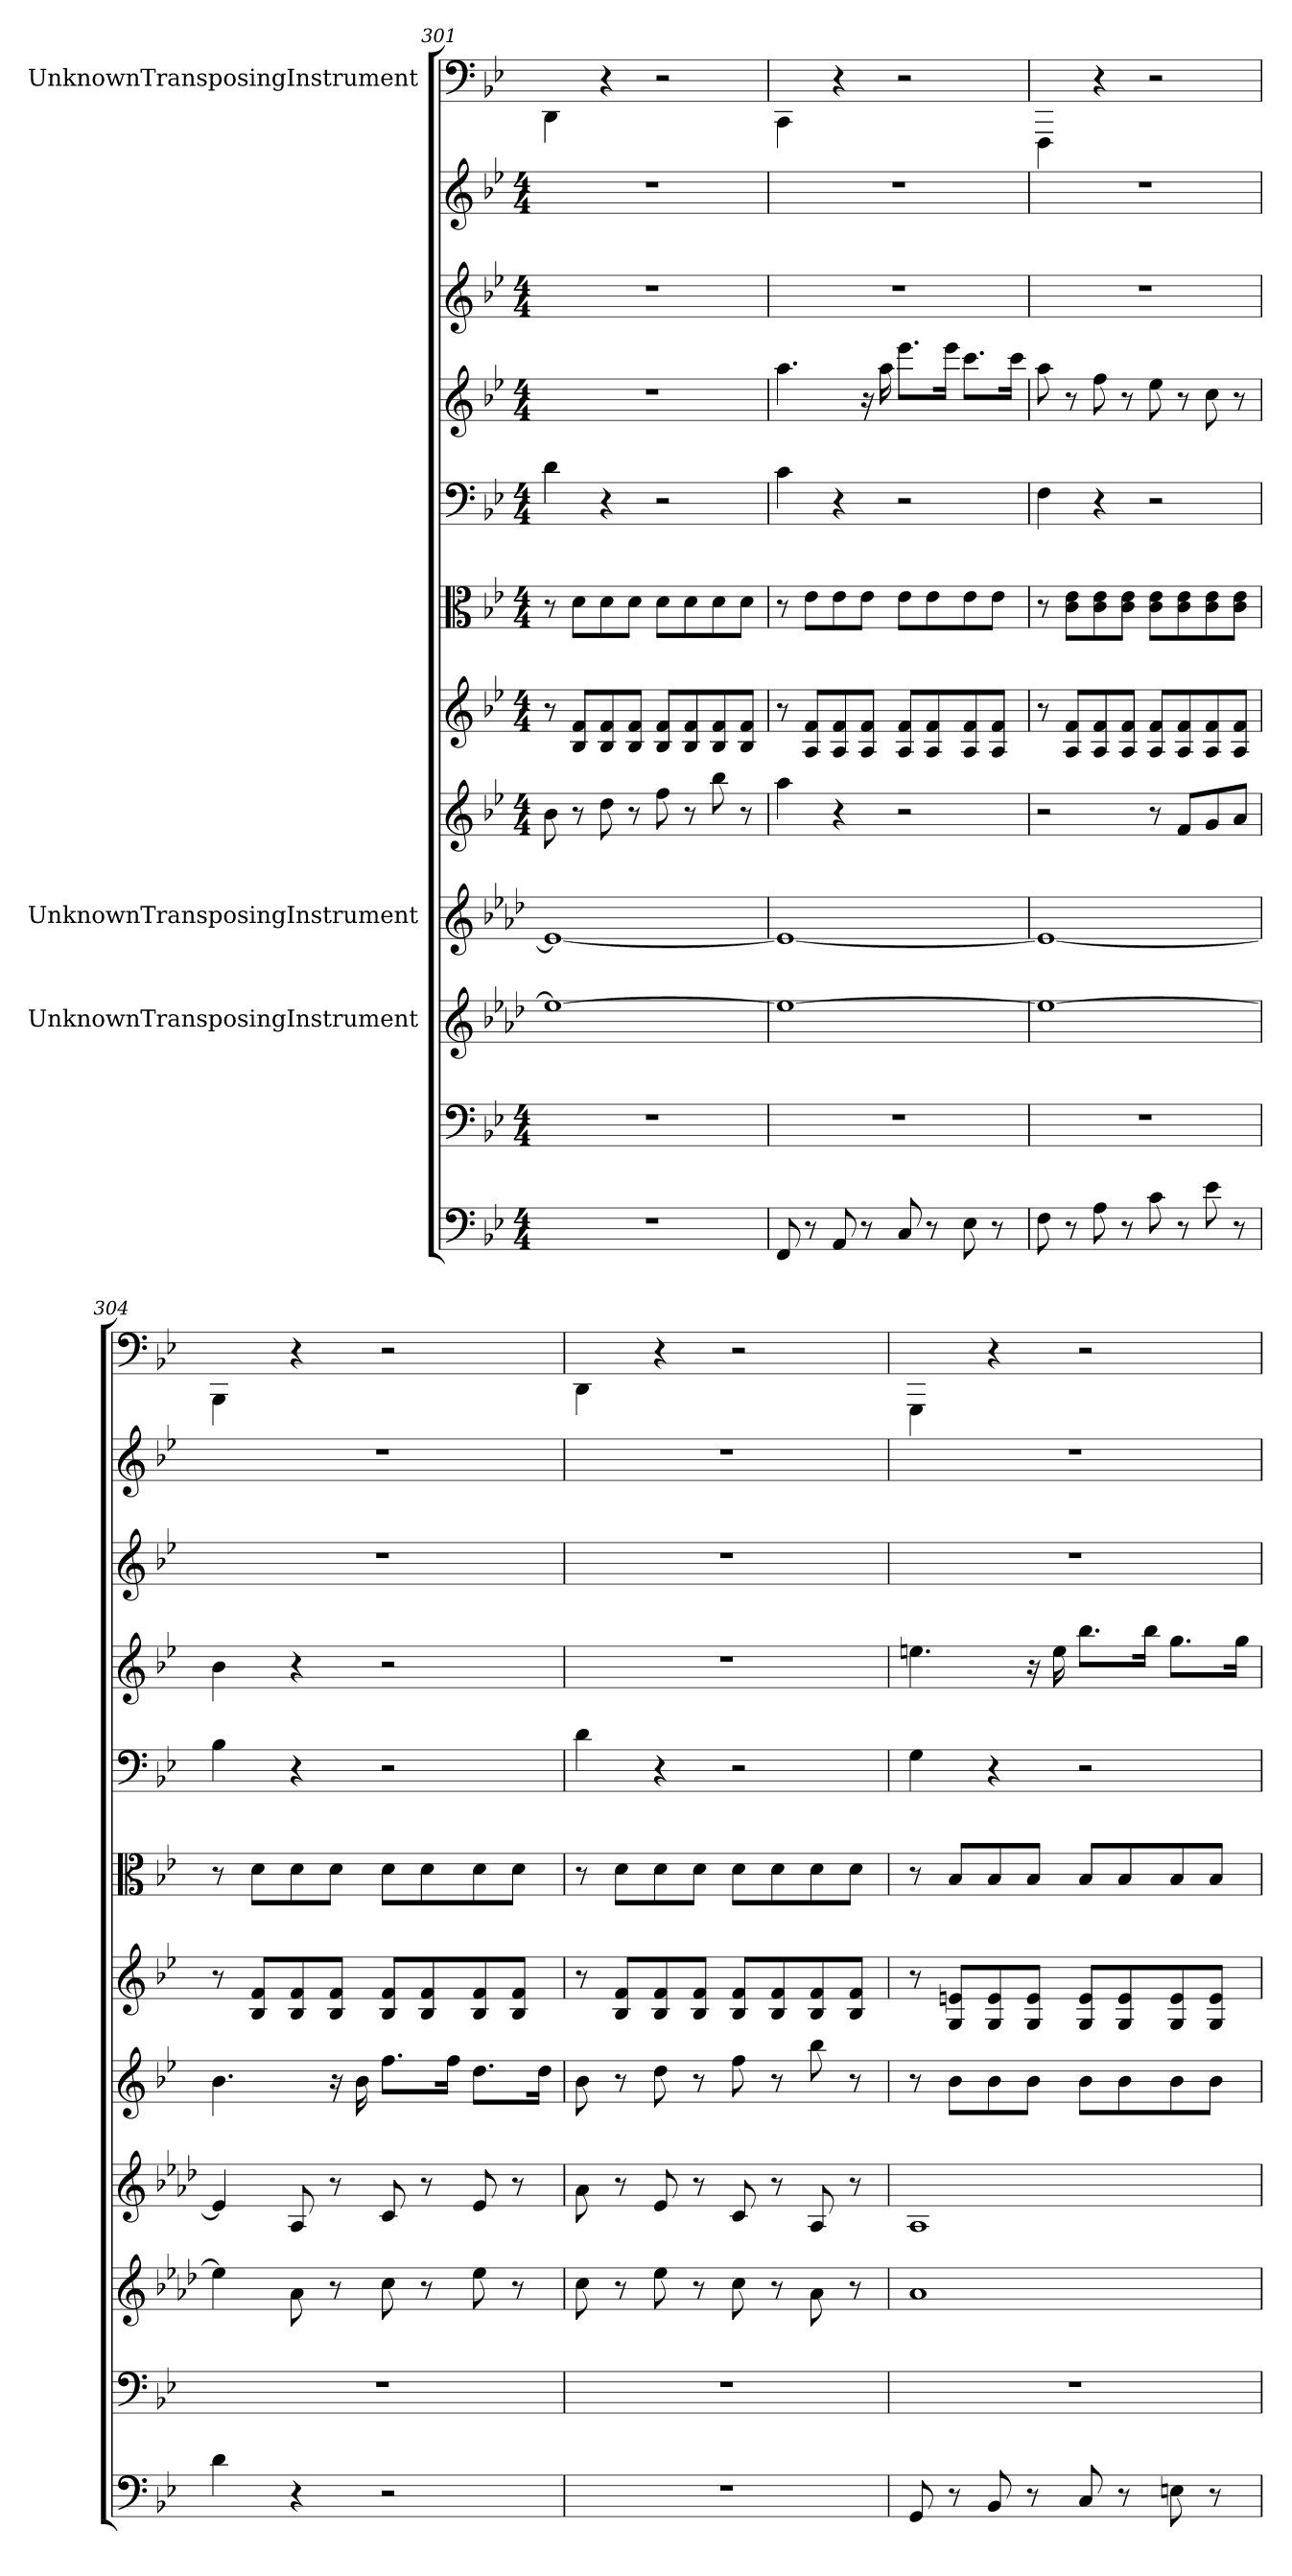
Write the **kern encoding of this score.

**kern	**kern	**kern	**kern	**kern	**kern	**kern	**kern	**kern	**kern	**kern	**kern
*part12	*part11	*part10	*part9	*part8	*part7	*part6	*part5	*part4	*part3	*part2	*part1
*staff12	*staff11	*staff10	*staff9	*staff8	*staff7	*staff6	*staff5	*staff4	*staff3	*staff2	*staff1
*	*	*I"UnknownTransposingInstrument	*I"UnknownTransposingInstrument	*	*	*	*	*	*	*	*I"UnknownTransposingInstrument
*clefF4	*clefF4	*clefG2	*clefG2	*clefG2	*clefG2	*clefC3	*clefF4	*clefG2	*clefG2	*clefG2	*clefF4
*	*	*ITrd-1c-2	*ITrd-1c-2	*	*	*	*	*	*	*	*ITrd-7c-12
*k[b-e-]	*k[b-e-]	*k[b-e-]	*k[b-e-]	*k[b-e-]	*k[b-e-]	*k[b-e-]	*k[b-e-]	*k[b-e-]	*k[b-e-]	*k[b-e-]	*k[b-e-]
*M4/4	*M4/4	*	*	*M4/4	*M4/4	*M4/4	*M4/4	*M4/4	*M4/4	*M4/4	*
=301	=301	=301	=301	=301	=301	=301	=301	=301	=301	=301	=301
1r	1r	1ff\_	1f/_	8b-\	8r	8r	4d\	1r	1r	1r	4D\
.	.	.	.	8r	8B-/ 8f/L	8d\L	.	.	.	.	.
.	.	.	.	8dd\	8B-/ 8f/	8d\	4r	.	.	.	4r
.	.	.	.	8r	8B-/ 8f/J	8d\J	.	.	.	.	.
.	.	.	.	8ff\	8B-/ 8f/L	8d\L	2r	.	.	.	2r
.	.	.	.	8r	8B-/ 8f/	8d\	.	.	.	.	.
.	.	.	.	8bb-\	8B-/ 8f/	8d\	.	.	.	.	.
.	.	.	.	8r	8B-/ 8f/J	8d\J	.	.	.	.	.
=302	=302	=302	=302	=302	=302	=302	=302	=302	=302	=302	=302
8FF/	1r	1ff\_	1f/_	4aa\	8r	8r	4c\	4.aa\	1r	1r	4C\
8r	.	.	.	.	8A/ 8f/L	8e-\L	.	.	.	.	.
8AA/	.	.	.	4r	8A/ 8f/	8e-\	4r	.	.	.	4r
8r	.	.	.	.	8A/ 8f/J	8e-\J	.	16r	.	.	.
.	.	.	.	.	.	.	.	16aa\	.	.	.
8C/	.	.	.	2r	8A/ 8f/L	8e-\L	2r	8.eee-\L	.	.	2r
8r	.	.	.	.	8A/ 8f/	8e-\	.	.	.	.	.
.	.	.	.	.	.	.	.	16eee-\Jk	.	.	.
8E-\	.	.	.	.	8A/ 8f/	8e-\	.	8.ccc\L	.	.	.
8r	.	.	.	.	8A/ 8f/J	8e-\J	.	.	.	.	.
.	.	.	.	.	.	.	.	16ccc\Jk	.	.	.
=303	=303	=303	=303	=303	=303	=303	=303	=303	=303	=303	=303
8F\	1r	1ff\_	1f/_	2r	8r	8r	4F\	8aa\	1r	1r	4FF\
8r	.	.	.	.	8A/ 8f/L	8c\ 8e-\L	.	8r	.	.	.
8A\	.	.	.	.	8A/ 8f/	8c\ 8e-\	4r	8ff\	.	.	4r
8r	.	.	.	.	8A/ 8f/J	8c\ 8e-\J	.	8r	.	.	.
8c\	.	.	.	8r	8A/ 8f/L	8c\ 8e-\L	2r	8ee-\	.	.	2r
8r	.	.	.	8f/L	8A/ 8f/	8c\ 8e-\	.	8r	.	.	.
8e-\	.	.	.	8g/	8A/ 8f/	8c\ 8e-\	.	8cc\	.	.	.
8r	.	.	.	8a/J	8A/ 8f/J	8c\ 8e-\J	.	8r	.	.	.
=304	=304	=304	=304	=304	=304	=304	=304	=304	=304	=304	=304
4d\	1r	4ff\]	4f/]	4.b-\	8r	8r	4B-\	4b-\	1r	1r	4BB-\
.	.	.	.	.	8B-/ 8f/L	8d\L	.	.	.	.	.
4r	.	8b-\	8B-/	.	8B-/ 8f/	8d\	4r	4r	.	.	4r
.	.	8r	8r	16r	8B-/ 8f/J	8d\J	.	.	.	.	.
.	.	.	.	16b-\	.	.	.	.	.	.	.
2r	.	8dd\	8d/	8.ff\L	8B-/ 8f/L	8d\L	2r	2r	.	.	2r
.	.	8r	8r	.	8B-/ 8f/	8d\	.	.	.	.	.
.	.	.	.	16ff\Jk	.	.	.	.	.	.	.
.	.	8ff\	8f/	8.dd\L	8B-/ 8f/	8d\	.	.	.	.	.
.	.	8r	8r	.	8B-/ 8f/J	8d\J	.	.	.	.	.
.	.	.	.	16dd\Jk	.	.	.	.	.	.	.
=305	=305	=305	=305	=305	=305	=305	=305	=305	=305	=305	=305
1r	1r	8dd\	8b-\	8b-\	8r	8r	4d\	1r	1r	1r	4D\
.	.	8r	8r	8r	8B-/ 8f/L	8d\L	.	.	.	.	.
.	.	8ff\	8f/	8dd\	8B-/ 8f/	8d\	4r	.	.	.	4r
.	.	8r	8r	8r	8B-/ 8f/J	8d\J	.	.	.	.	.
.	.	8dd\	8d/	8ff\	8B-/ 8f/L	8d\L	2r	.	.	.	2r
.	.	8r	8r	8r	8B-/ 8f/	8d\	.	.	.	.	.
.	.	8b-\	8B-/	8bb-\	8B-/ 8f/	8d\	.	.	.	.	.
.	.	8r	8r	8r	8B-/ 8f/J	8d\J	.	.	.	.	.
=306	=306	=306	=306	=306	=306	=306	=306	=306	=306	=306	=306
8GG/	1r	1b-\	1B-/	8r	8r	8r	4G\	4.een\	1r	1r	4GG\
8r	.	.	.	8b-\L	8G/ 8en/L	8B-/L	.	.	.	.	.
8BB-/	.	.	.	8b-\	8G/ 8e/	8B-/	4r	.	.	.	4r
8r	.	.	.	8b-\J	8G/ 8e/J	8B-/J	.	16r	.	.	.
.	.	.	.	.	.	.	.	16ee\	.	.	.
8C/	.	.	.	8b-\L	8G/ 8e/L	8B-/L	2r	8.bb-\L	.	.	2r
8r	.	.	.	8b-\	8G/ 8e/	8B-/	.	.	.	.	.
.	.	.	.	.	.	.	.	16bb-\Jk	.	.	.
8En\	.	.	.	8b-\	8G/ 8e/	8B-/	.	8.gg\L	.	.	.
8r	.	.	.	8b-\J	8G/ 8e/J	8B-/J	.	.	.	.	.
.	.	.	.	.	.	.	.	16gg\Jk	.	.	.
=	=	=	=	=	=	=	=	=	=	=	=
*-	*-	*-	*-	*-	*-	*-	*-	*-	*-	*-	*-
